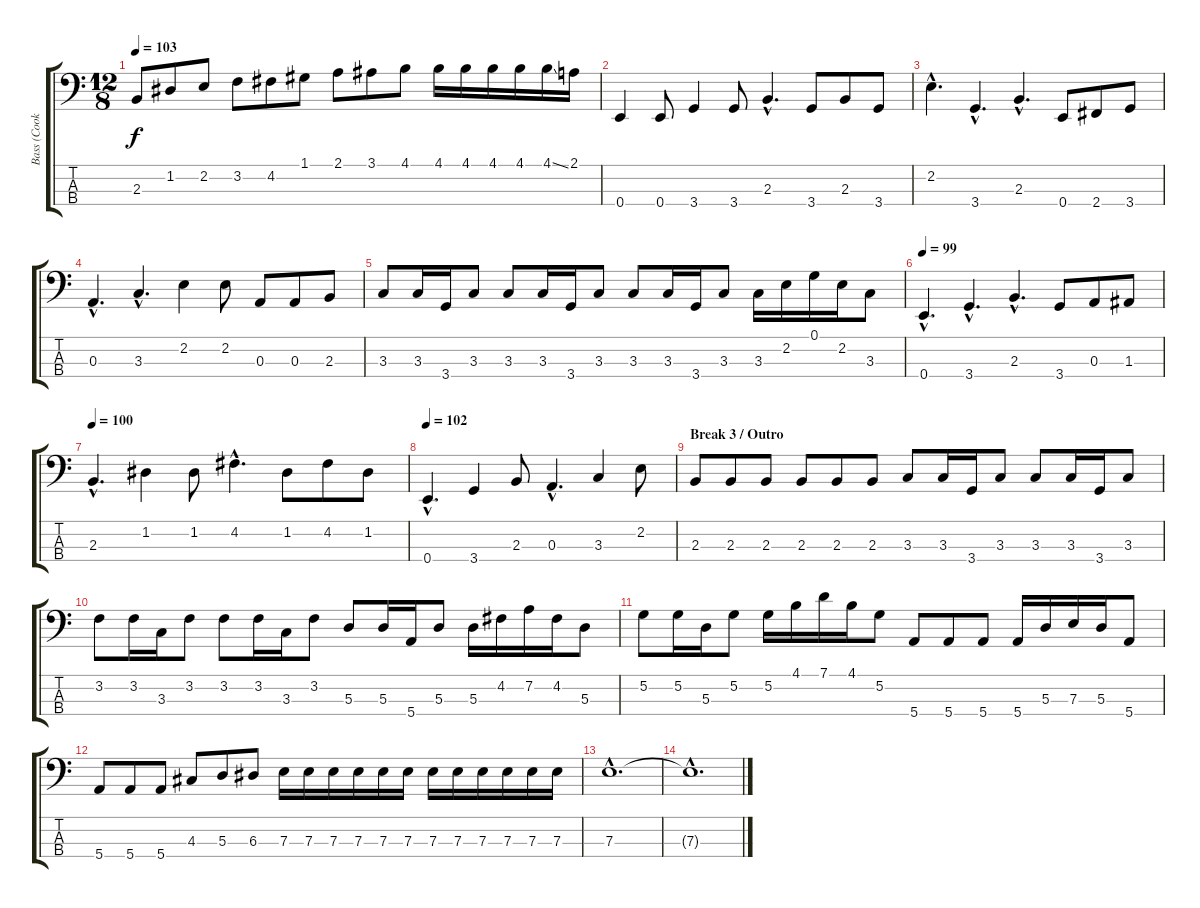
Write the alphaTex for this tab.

\track ("Bass (Cook)" "Bass (Cook") {instrument electricbasspick}
\staff {score tabs}
\tuning (G2 D2 A1 E1) {hide}
\ts (12 8)
\tempo 100
\tempo 103
\clef f4
\ks c
2.3.8{dy f} 1.2.8 2.2.8 3.2.8 4.2.8 1.1.8 2.1.8 3.1.8 4.1.8 4.1.16 4.1.16 4.1.16 4.1.16 4.1{ss}.16 2.1.16 |
0.4.4 0.4.8 3.4.4 3.4.8 2.3{hac}.4{d} 3.4.8 2.3.8 3.4.8 |
2.2{hac}.4{d} 3.4{hac}.4{d} 2.3{hac}.4{d} 0.4.8 2.4.8 3.4.8 |
0.3{hac}.4{d} 3.3{hac}.4{d} 2.2.4 2.2.8 0.3.8 0.3.8 2.3.8 |
3.3.8 3.3.16 3.4.16 3.3.8 3.3.8 3.3.16 3.4.16 3.3.8 3.3.8 3.3.16 3.4.16 3.3.8 3.3.16 2.2.16 0.1.16 2.2.16 3.3.8 |
\tempo 99
0.4{hac}.4{d} 3.4{hac}.4{d} 2.3{hac}.4{d} 3.4.8 0.3.8 1.3.8 |
\tempo 100
2.3{hac}.4{d} 1.2.4 1.2.8 4.2{hac}.4{d} 1.2.8 4.2.8 1.2.8 |
\tempo 102
0.4{hac}.4{d} 3.4.4 2.3.8 0.3{hac}.4{d} 3.3.4 2.2.8 |
\section ("" "Break 3 / Outro")
2.3.8 2.3.8 2.3.8 2.3.8 2.3.8 2.3.8 3.3.8 3.3.16 3.4.16 3.3.8 3.3.8 3.3.16 3.4.16 3.3.8 |
3.2.8 3.2.16 3.3.16 3.2.8 3.2.8 3.2.16 3.3.16 3.2.8 5.3.8 5.3.16 5.4.16 5.3.8 5.3.16 4.2.16 7.2.16 4.2.16 5.3.8 |
5.2.8 5.2.16 5.3.16 5.2.8 5.2.16 4.1.16 7.1.16 4.1.16 5.2.8 5.4.8 5.4.8 5.4.8 5.4.16 5.3.16 7.3.16 5.3.16 5.4.8 |
5.4.8 5.4.8 5.4.8 4.3.8 5.3.8 6.3.8 7.3.16 7.3.16 7.3.16 7.3.16 7.3.16 7.3.16 7.3.16 7.3.16 7.3.16 7.3.16 7.3.16 7.3.16 |
7.3{hac}.1{d} |
7.3{hac t}.1{d}
